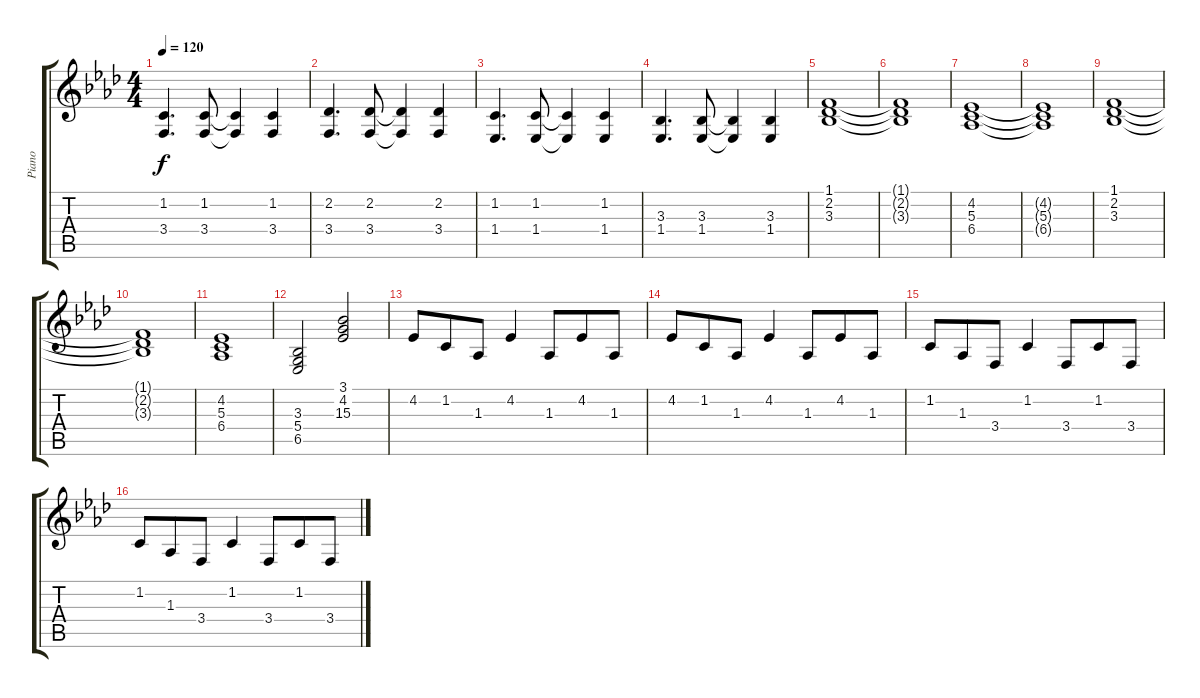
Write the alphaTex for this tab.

\track ("Piano" "Piano") {instrument acousticgrandpiano}
\staff {score tabs}
\tuning (E4 B3 G3 D3 A2 E2) {hide}
\ts (4 4)
\tempo 120
\clef g2
\ks ab
(1.2 3.4).4{d dy f} (1.2 3.4).8 (1.2{t} 3.4{t}).4 (1.2 3.4).4 |
(2.2 3.4).4{d} (2.2 3.4).8 (2.2{t} 3.4{t}).4 (2.2 3.4).4 |
(1.2 1.4).4{d} (1.2 1.4).8 (1.2{t} 1.4{t}).4 (1.2 1.4).4 |
(3.3 1.4).4{d} (3.3 1.4).8 (3.3{t} 1.4{t}).4 (3.3 1.4).4 |
(1.1 2.2 3.3).1 |
(1.1{t} 2.2{t} 3.3{t}).1 |
(4.2 5.3 6.4).1 |
(4.2{t} 5.3{t} 6.4{t}).1 |
(1.1 2.2 3.3).1 |
(1.1{t} 2.2{t} 3.3{t}).1 |
(4.2 5.3 6.4).1 |
(3.3 5.4 6.5).2 (3.1 4.2 15.3).2 |
4.2.8 1.2.8{beam merge} 1.3.8 4.2.4 1.3.8{beam merge} 4.2.8 1.3.8 |
4.2.8 1.2.8{beam merge} 1.3.8 4.2.4 1.3.8{beam merge} 4.2.8 1.3.8 |
1.2.8 1.3.8{beam merge} 3.4.8 1.2.4 3.4.8{beam merge} 1.2.8 3.4.8 |
1.2.8 1.3.8{beam merge} 3.4.8 1.2.4 3.4.8{beam merge} 1.2.8 3.4.8
